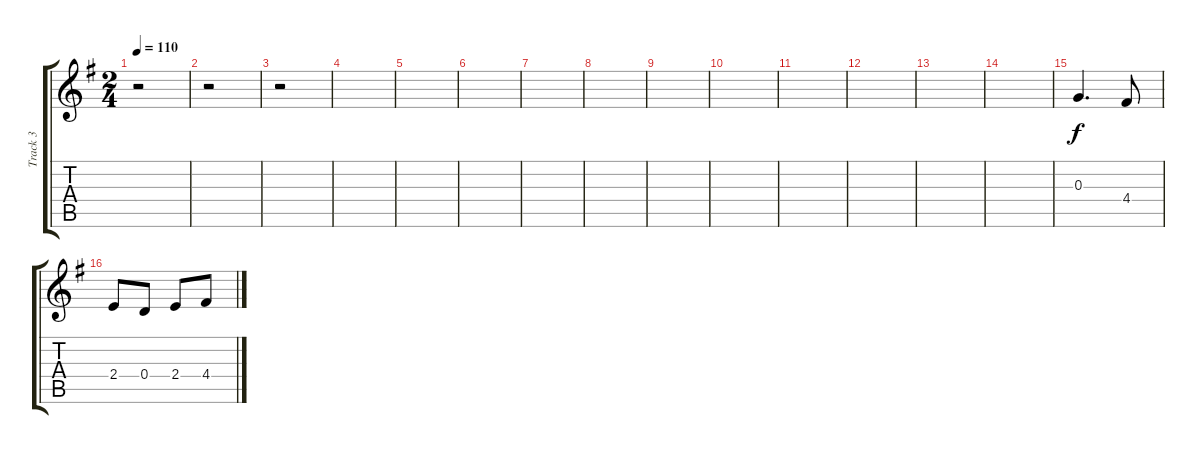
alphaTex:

\track ("Track 3" "Track 3") {instrument acousticguitarnylon}
\staff {score tabs}
\tuning (E4 B3 G3 D3 A2 E2) {hide}
\ts (2 4)
\tempo 110
\clef g2
\ks g
r.2{dy f} |
r.2 |
r.2 |
|
|
|
|
|
|
|
|
|
|
|
0.3.4{d} 4.4.8 |
2.4.8 0.4.8 2.4.8 4.4.8
